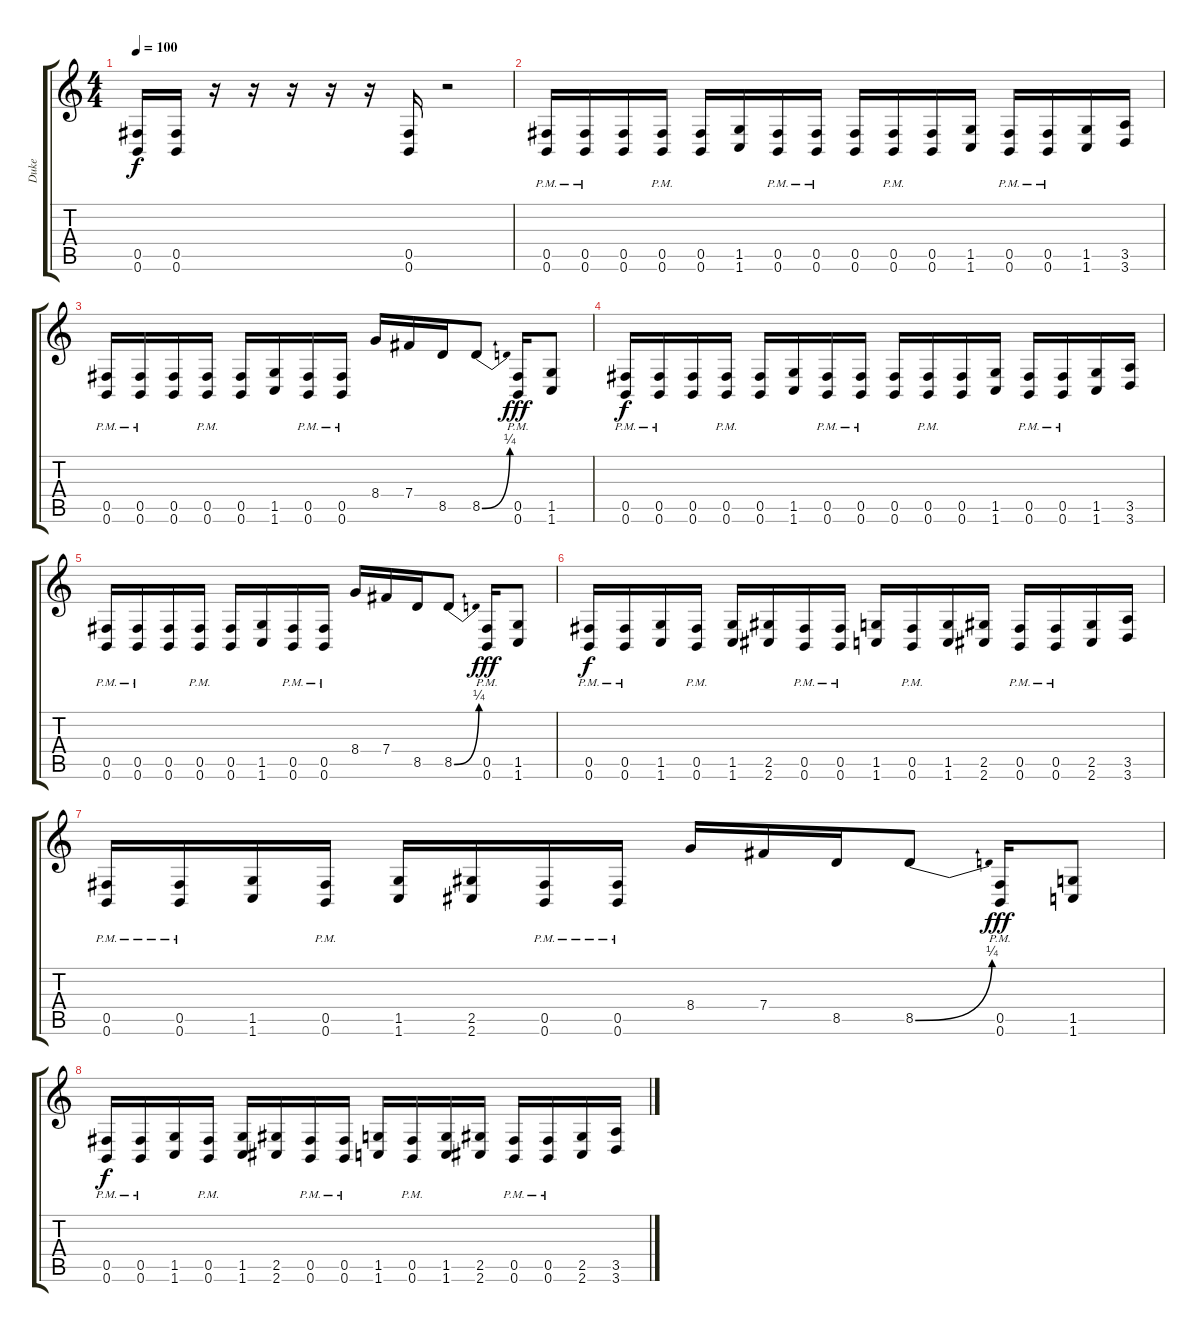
\track ("Duke" "Duke") {instrument overdrivenguitar}
\staff {score tabs}
\tuning (Db4 Ab3 E3 B2 Gb2 B1) {hide}
\ts (4 4)
\tempo 100
\clef g2
\ks c
(0.5 0.6).16{dy f} (0.5 0.6).16 r.16 r.16 r.16 r.16 r.16 (0.5 0.6).16 r.2 |
(0.5{pm} 0.6{pm}).16 (0.5{pm} 0.6{pm}).16 (0.5 0.6).16 (0.5{pm} 0.6{pm}).16 (0.5 0.6).16 (1.5 1.6).16 (0.5{pm} 0.6{pm}).16 (0.5{pm} 0.6{pm}).16 (0.5 0.6).16 (0.5{pm} 0.6{pm}).16 (0.5 0.6).16 (1.5 1.6).16 (0.5{pm} 0.6{pm}).16 (0.5{pm} 0.6{pm}).16 (1.5 1.6).16 (3.5 3.6).16 |
(0.5{pm} 0.6{pm}).16 (0.5{pm} 0.6{pm}).16 (0.5 0.6).16 (0.5{pm} 0.6{pm}).16 (0.5 0.6).16 (1.5 1.6).16 (0.5{pm} 0.6{pm}).16 (0.5{pm} 0.6{pm}).16 8.4.16 7.4.16 8.5.16 8.5{be (bend 0 0 60 1)}.8 (0.5{pm} 0.6).16{dy fff} (1.5 1.6).8 |
(0.5{pm} 0.6{pm}).16{dy f} (0.5{pm} 0.6{pm}).16 (0.5 0.6).16 (0.5{pm} 0.6{pm}).16 (0.5 0.6).16 (1.5 1.6).16 (0.5{pm} 0.6{pm}).16 (0.5{pm} 0.6{pm}).16 (0.5 0.6).16 (0.5{pm} 0.6{pm}).16 (0.5 0.6).16 (1.5 1.6).16 (0.5{pm} 0.6{pm}).16 (0.5{pm} 0.6{pm}).16 (1.5 1.6).16 (3.5 3.6).16 |
(0.5{pm} 0.6{pm}).16 (0.5{pm} 0.6{pm}).16 (0.5 0.6).16 (0.5{pm} 0.6{pm}).16 (0.5 0.6).16 (1.5 1.6).16 (0.5{pm} 0.6{pm}).16 (0.5{pm} 0.6{pm}).16 8.4.16 7.4.16 8.5.16 8.5{be (bend 0 0 60 1)}.8 (0.5{pm} 0.6).16{dy fff} (1.5 1.6).8 |
(0.5{pm} 0.6{pm}).16{dy f} (0.5{pm} 0.6{pm}).16 (1.5 1.6).16 (0.5{pm} 0.6{pm}).16 (1.5 1.6).16 (2.5 2.6).16 (0.5{pm} 0.6{pm}).16 (0.5{pm} 0.6{pm}).16 (1.5 1.6).16 (0.5{pm} 0.6{pm}).16 (1.5 1.6).16 (2.5 2.6).16 (0.5{pm} 0.6{pm}).16 (0.5{pm} 0.6{pm}).16 (2.5 2.6).16 (3.5 3.6).16 |
(0.5{pm} 0.6{pm}).16 (0.5{pm} 0.6{pm}).16 (1.5 1.6).16 (0.5{pm} 0.6{pm}).16 (1.5 1.6).16 (2.5 2.6).16 (0.5{pm} 0.6{pm}).16 (0.5{pm} 0.6{pm}).16 8.4.16 7.4.16 8.5.16 8.5{be (bend 0 0 60 1)}.8 (0.5{pm} 0.6).16{dy fff} (1.5 1.6).8 |
(0.5{pm} 0.6{pm}).16{dy f} (0.5{pm} 0.6{pm}).16 (1.5 1.6).16 (0.5{pm} 0.6{pm}).16 (1.5 1.6).16 (2.5 2.6).16 (0.5{pm} 0.6{pm}).16 (0.5{pm} 0.6{pm}).16 (1.5 1.6).16 (0.5{pm} 0.6{pm}).16 (1.5 1.6).16 (2.5 2.6).16 (0.5{pm} 0.6{pm}).16 (0.5{pm} 0.6{pm}).16 (2.5 2.6).16 (3.5 3.6).16
